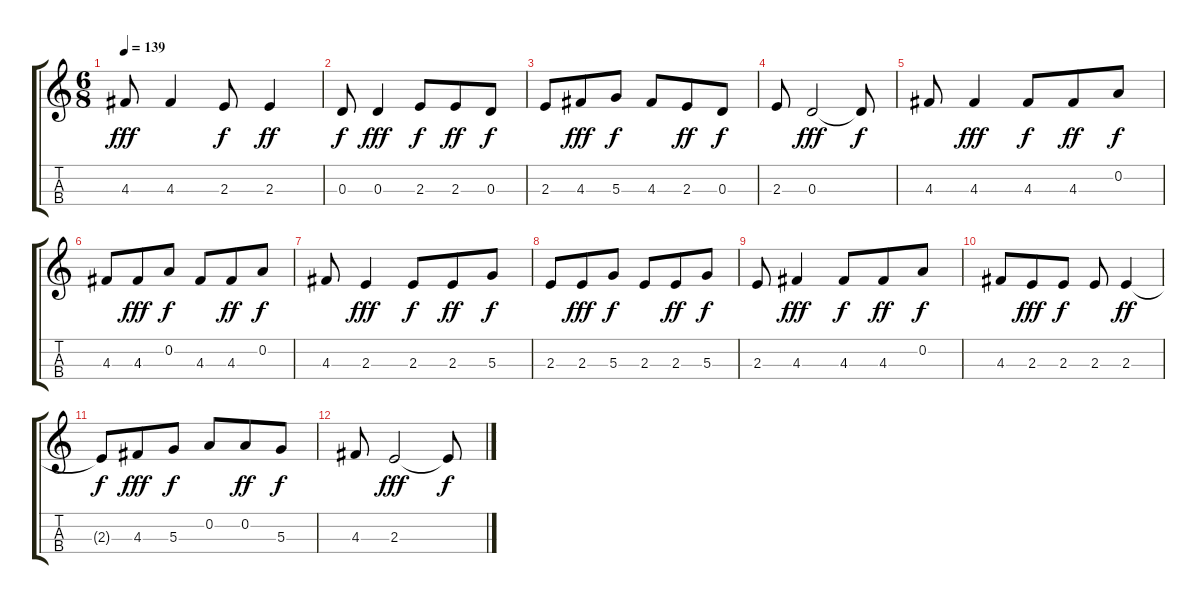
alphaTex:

\track "" {instrument fiddle}
\staff {score tabs}
\tuning (E5 A4 D4 G3) {hide}
\ts (6 8)
\tempo 139
\clef g2
\ks c
4.3.8{dy fff instrument fiddle} 4.3.4 2.3.8{dy f} 2.3.4{dy ff} |
0.3.8{dy f} 0.3.4{dy fff} 2.3.8{dy f} 2.3.8{dy ff} 0.3.8{dy f} |
2.3.8 4.3.8{dy fff} 5.3.8{dy f} 4.3.8 2.3.8{dy ff} 0.3.8{dy f} |
2.3.8 0.3.2{dy fff} 0.3{t}.8{dy f} |
4.3.8 4.3.4{dy fff} 4.3.8{dy f} 4.3.8{dy ff} 0.2.8{dy f} |
4.3.8 4.3.8{dy fff} 0.2.8{dy f} 4.3.8 4.3.8{dy ff} 0.2.8{dy f} |
4.3.8 2.3.4{dy fff} 2.3.8{dy f} 2.3.8{dy ff} 5.3.8{dy f} |
2.3.8 2.3.8{dy fff} 5.3.8{dy f} 2.3.8 2.3.8{dy ff} 5.3.8{dy f} |
2.3.8 4.3.4{dy fff} 4.3.8{dy f} 4.3.8{dy ff} 0.2.8{dy f} |
4.3.8 2.3.8{dy fff} 2.3.8{dy f} 2.3.8 2.3.4{dy ff} |
2.3{t}.8{dy f} 4.3.8{dy fff} 5.3.8{dy f} 0.2.8 0.2.8{dy ff} 5.3.8{dy f} |
4.3.8 2.3.2{dy fff} 2.3{t}.8{dy f}
